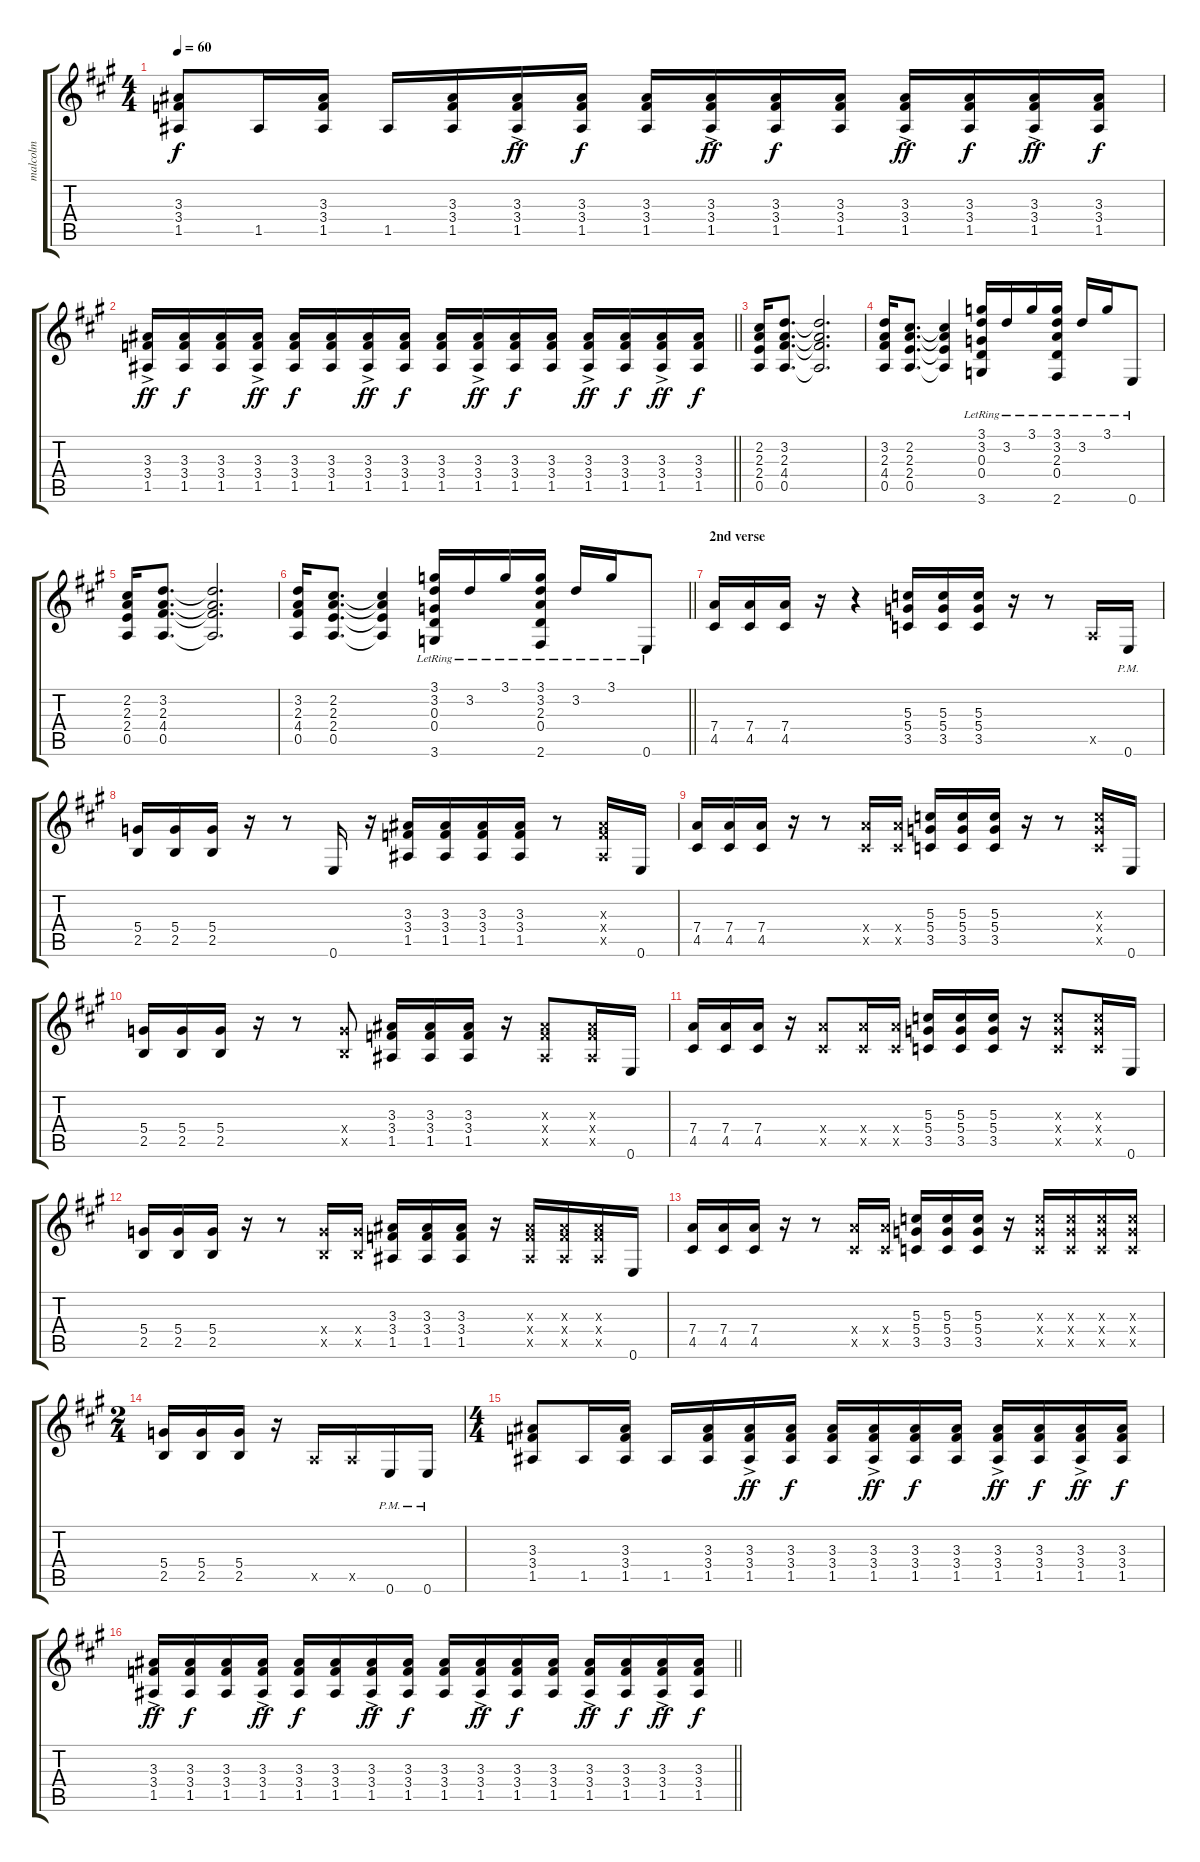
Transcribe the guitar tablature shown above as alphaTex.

\track ("malcolm" "malcolm") {instrument overdrivenguitar}
\staff {score tabs}
\tuning (E4 B3 G3 D3 A2 E2) {hide}
\ts (4 4)
\tempo 60
\clef g2
\ks a
(3.3 3.4 1.5).8{dy f} 1.5.16 (3.3 3.4 1.5).16 1.5.16 (3.3 3.4 1.5).16 (3.3{ac} 3.4{ac} 1.5{ac}).16{dy ff} (3.3 3.4 1.5).16{dy f} (3.3 3.4 1.5).16 (3.3{ac} 3.4{ac} 1.5{ac}).16{dy ff} (3.3 3.4 1.5).16{dy f} (3.3 3.4 1.5).16 (3.3{ac} 3.4{ac} 1.5{ac}).16{dy ff} (3.3 3.4 1.5).16{dy f} (3.3{ac} 3.4{ac} 1.5{ac}).16{dy ff} (3.3 3.4 1.5).16{dy f} |
\barLineRight lightlight
(3.3{ac} 3.4{ac} 1.5{ac}).16{dy ff} (3.3 3.4 1.5).16{dy f} (3.3 3.4 1.5).16 (3.3{ac} 3.4{ac} 1.5{ac}).16{dy ff} (3.3 3.4 1.5).16{dy f} (3.3 3.4 1.5).16 (3.3{ac} 3.4{ac} 1.5{ac}).16{dy ff} (3.3 3.4 1.5).16{dy f} (3.3 3.4 1.5).16 (3.3{ac} 3.4{ac} 1.5{ac}).16{dy ff} (3.3 3.4 1.5).16{dy f} (3.3 3.4 1.5).16 (3.3{ac} 3.4{ac} 1.5{ac}).16{dy ff} (3.3 3.4 1.5).16{dy f} (3.3{ac} 3.4{ac} 1.5{ac}).16{dy ff} (3.3 3.4 1.5).16{dy f} |
(2.2 2.3 2.4 0.5).16 (3.2 2.3 4.4 0.5).8{d} (3.2{t} 2.3{t} 4.4{t} 0.5{t}).2{d} |
(3.2 2.3 4.4 0.5).16 (2.2 2.3 2.4 0.5).8{d} (2.2{t} 2.3{t} 2.4{t} 0.5{t}).4 (3.1{lr} 3.2{lr} 0.3{lr} 0.4{lr} 3.6{lr}).16 3.2{lr}.16 3.1{lr}.16 (3.1{lr} 3.2{lr} 2.3{lr} 0.4{lr} 2.6{lr}).16 3.2{lr}.16 3.1{lr}.16 0.6{lr}.8 |
(2.2 2.3 2.4 0.5).16 (3.2 2.3 4.4 0.5).8{d} (3.2{t} 2.3{t} 4.4{t} 0.5{t}).2{d} |
\barLineRight lightlight
(3.2 2.3 4.4 0.5).16 (2.2 2.3 2.4 0.5).8{d} (2.2{t} 2.3{t} 2.4{t} 0.5{t}).4 (3.1{lr} 3.2{lr} 0.3{lr} 0.4{lr} 3.6{lr}).16 3.2{lr}.16 3.1{lr}.16 (3.1{lr} 3.2{lr} 2.3{lr} 0.4{lr} 2.6{lr}).16 3.2{lr}.16 3.1{lr}.16 0.6{lr}.8 |
\section ("" "2nd verse")
(7.4 4.5).16 (7.4 4.5).16 (7.4 4.5).16 r.16 r.4 (5.3 5.4 3.5).16 (5.3 5.4 3.5).16 (5.3 5.4 3.5).16 r.16 r.8 0.5{x}.16 0.6{pm}.16 |
(5.4 2.5).16 (5.4 2.5).16 (5.4 2.5).16 r.16 r.8 0.6.16 r.16 (3.3 3.4 1.5).16 (3.3 3.4 1.5).16 (3.3 3.4 1.5).16 (3.3 3.4 1.5).16 r.8 (3.3{x} 3.4{x} 1.5{x}).16 0.6.16 |
(7.4 4.5).16 (7.4 4.5).16 (7.4 4.5).16 r.16 r.8 (7.4{x} 4.5{x}).16 (7.4{x} 4.5{x}).16 (5.3 5.4 3.5).16 (5.3 5.4 3.5).16 (5.3 5.4 3.5).16 r.16 r.8 (5.3{x} 5.4{x} 3.5{x}).16 0.6.16 |
(5.4 2.5).16 (5.4 2.5).16 (5.4 2.5).16 r.16 r.8 (5.4{x} 2.5{x}).8 (3.3 3.4 1.5).16 (3.3 3.4 1.5).16 (3.3 3.4 1.5).16 r.16 (3.3{x} 3.4{x} 1.5{x}).8 (3.3{x} 3.4{x} 1.5{x}).16 0.6.16 |
(7.4 4.5).16 (7.4 4.5).16 (7.4 4.5).16 r.16 (7.4{x} 4.5{x}).8 (7.4{x} 4.5{x}).16 (7.4{x} 4.5{x}).16 (5.3 5.4 3.5).16 (5.3 5.4 3.5).16 (5.3 5.4 3.5).16 r.16 (5.3{x} 5.4{x} 3.5{x}).8 (5.3{x} 5.4{x} 3.5{x}).16 0.6.16 |
(5.4 2.5).16 (5.4 2.5).16 (5.4 2.5).16 r.16 r.8 (5.4{x} 2.5{x}).16 (5.4{x} 2.5{x}).16 (3.3 3.4 1.5).16 (3.3 3.4 1.5).16 (3.3 3.4 1.5).16 r.16 (3.3{x} 3.4{x} 1.5{x}).16 (3.3{x} 3.4{x} 1.5{x}).16 (3.3{x} 3.4{x} 1.5{x}).16 0.6.16 |
(7.4 4.5).16 (7.4 4.5).16 (7.4 4.5).16 r.16 r.8 (7.4{x} 4.5{x}).16 (7.4{x} 4.5{x}).16 (5.3 5.4 3.5).16 (5.3 5.4 3.5).16 (5.3 5.4 3.5).16 r.16 (5.3{x} 5.4{x} 3.5{x}).16 (5.3{x} 5.4{x} 3.5{x}).16 (5.3{x} 5.4{x} 3.5{x}).16 (5.3{x} 5.4{x} 3.5{x}).16 |
\ts (2 4)
(5.4 2.5).16 (5.4 2.5).16 (5.4 2.5).16 r.16 0.5{x}.16 0.5{x}.16 0.6{pm}.16 0.6{pm}.16 |
\ts (4 4)
(3.3 3.4 1.5).8 1.5.16 (3.3 3.4 1.5).16 1.5.16 (3.3 3.4 1.5).16 (3.3{ac} 3.4{ac} 1.5{ac}).16{dy ff} (3.3 3.4 1.5).16{dy f} (3.3 3.4 1.5).16 (3.3{ac} 3.4{ac} 1.5{ac}).16{dy ff} (3.3 3.4 1.5).16{dy f} (3.3 3.4 1.5).16 (3.3{ac} 3.4{ac} 1.5{ac}).16{dy ff} (3.3 3.4 1.5).16{dy f} (3.3{ac} 3.4{ac} 1.5{ac}).16{dy ff} (3.3 3.4 1.5).16{dy f} |
\barLineRight lightlight
(3.3{ac} 3.4{ac} 1.5{ac}).16{dy ff} (3.3 3.4 1.5).16{dy f} (3.3 3.4 1.5).16 (3.3{ac} 3.4{ac} 1.5{ac}).16{dy ff} (3.3 3.4 1.5).16{dy f} (3.3 3.4 1.5).16 (3.3{ac} 3.4{ac} 1.5{ac}).16{dy ff} (3.3 3.4 1.5).16{dy f} (3.3 3.4 1.5).16 (3.3{ac} 3.4{ac} 1.5{ac}).16{dy ff} (3.3 3.4 1.5).16{dy f} (3.3 3.4 1.5).16 (3.3{ac} 3.4{ac} 1.5{ac}).16{dy ff} (3.3 3.4 1.5).16{dy f} (3.3{ac} 3.4{ac} 1.5{ac}).16{dy ff} (3.3 3.4 1.5).16{dy f}
